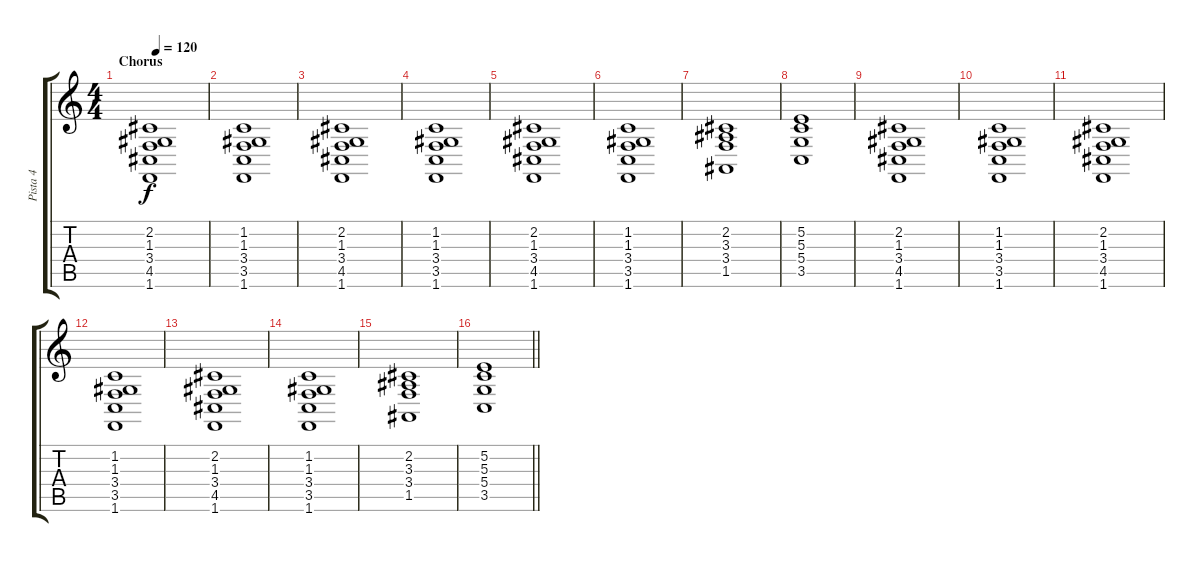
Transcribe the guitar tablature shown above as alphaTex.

\track ("Pista 4" "Pista 4") {instrument tremolostrings}
\staff {score tabs}
\tuning (E4 B3 G3 D3 A2 E2) {hide}
\ts (4 4)
\section ("" "Chorus")
\tempo 120
\clef g2
\ks c
(2.2 1.3 3.4 4.5 1.6).1{dy f volume 11} |
(1.2 1.3 3.4 3.5 1.6).1 |
(2.2 1.3 3.4 4.5 1.6).1 |
(1.2 1.3 3.4 3.5 1.6).1 |
(2.2 1.3 3.4 4.5 1.6).1 |
(1.2 1.3 3.4 3.5 1.6).1 |
(2.2 3.3 3.4 1.5).1 |
(5.2 5.3 5.4 3.5).1 |
(2.2 1.3 3.4 4.5 1.6).1 |
(1.2 1.3 3.4 3.5 1.6).1 |
(2.2 1.3 3.4 4.5 1.6).1 |
(1.2 1.3 3.4 3.5 1.6).1 |
(2.2 1.3 3.4 4.5 1.6).1 |
(1.2 1.3 3.4 3.5 1.6).1 |
(2.2 3.3 3.4 1.5).1 |
\barLineRight lightlight
(5.2 5.3 5.4 3.5).1
